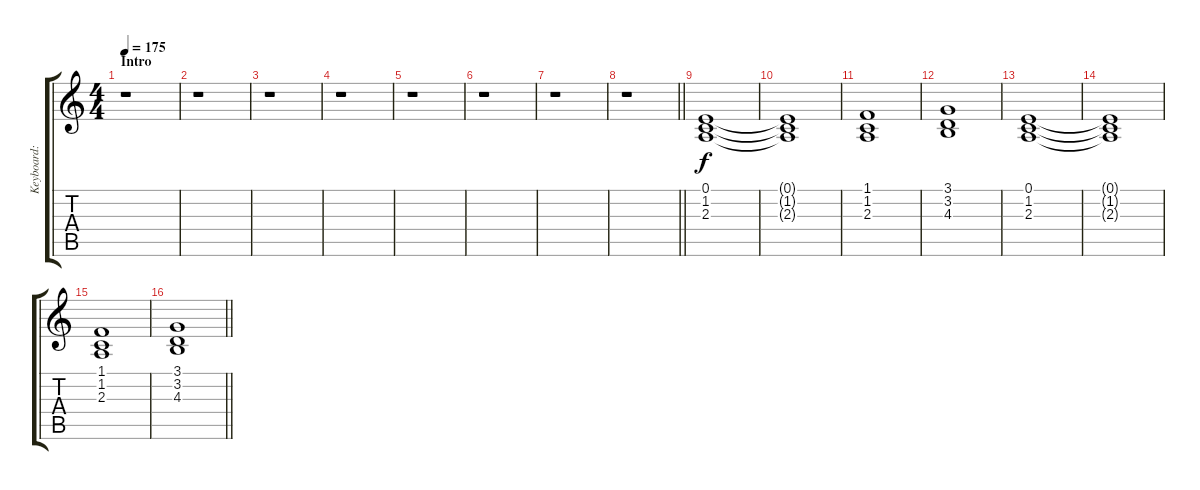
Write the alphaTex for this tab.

\track ("Keyboard: Manuel Schallinger" "Keyboard: ") {instrument choiraahs}
\staff {score tabs}
\tuning (E4 B3 G3 D3 A2 E2) {hide}
\ts (4 4)
\section ("" "Intro")
\tempo 175
\clef g2
\ks aminor
r.1{dy f instrument choiraahs} |
r.1 |
r.1 |
r.1 |
r.1 |
r.1 |
r.1 |
\barLineRight lightlight
r.1 |
(0.1 1.2 2.3).1{volume 8} |
(0.1{t} 1.2{t} 2.3{t}).1 |
(1.1 1.2 2.3).1 |
(3.1 3.2 4.3).1 |
(0.1 1.2 2.3).1 |
(0.1{t} 1.2{t} 2.3{t}).1 |
(1.1 1.2 2.3).1 |
\barLineRight lightlight
(3.1 3.2 4.3).1
